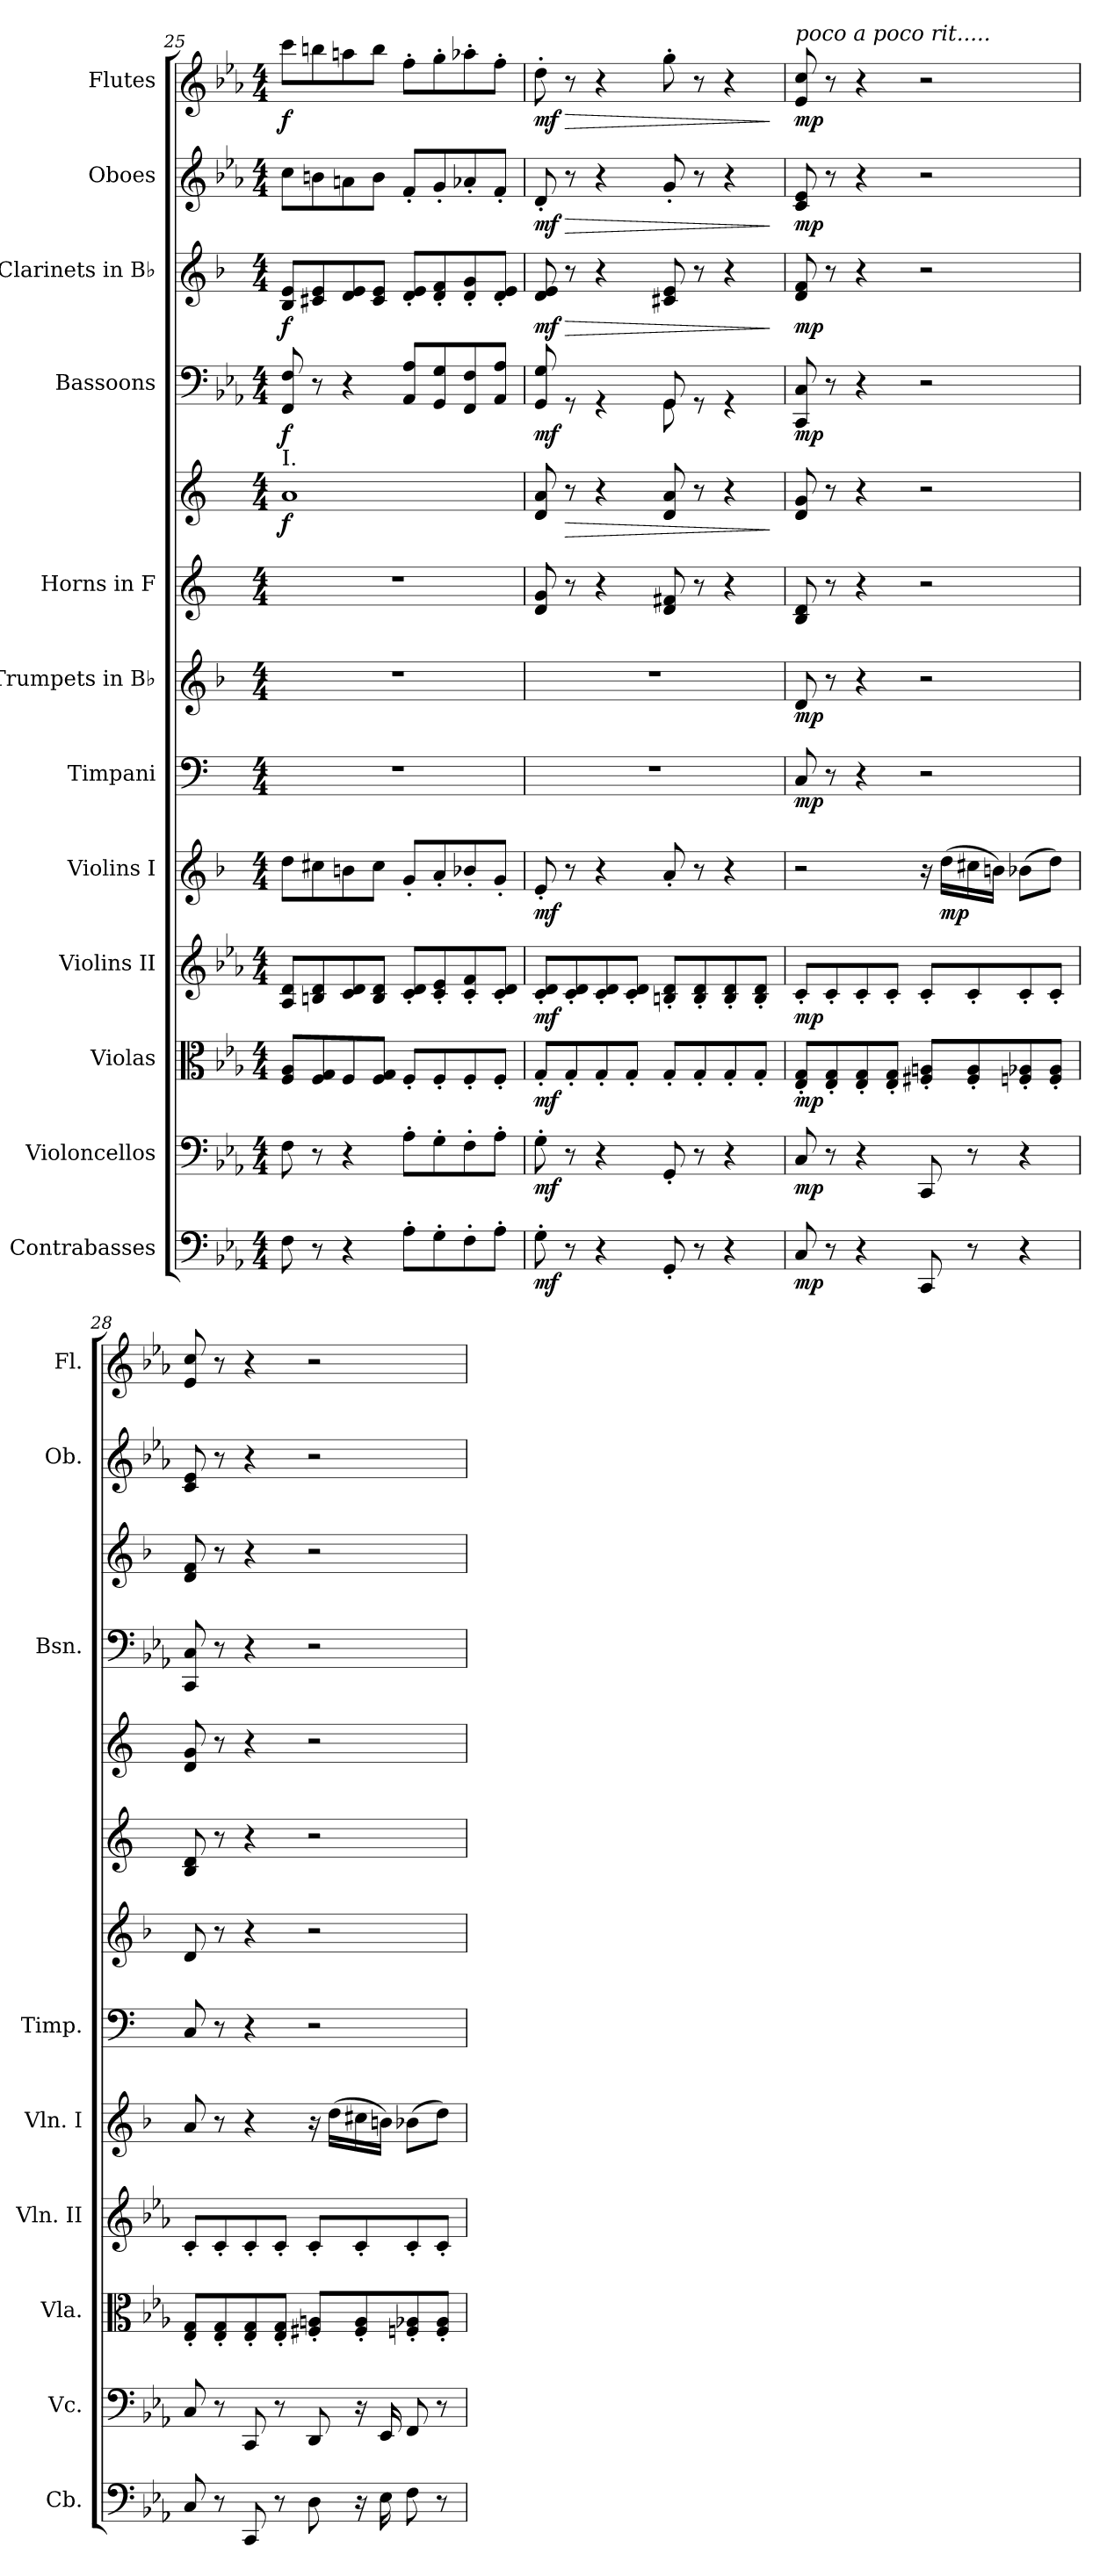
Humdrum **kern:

**kern	**dynam	**kern	**dynam	**kern	**dynam	**kern	**dynam	**kern	**dynam	**kern	**dynam	**kern	**dynam	**kern	**kern	**dynam	**kern	**dynam	**kern	**dynam	**kern	**dynam	**kern	**dynam
*part12	*part12	*part11	*part11	*part10	*part10	*part9	*part9	*part8	*part8	*part7	*part7	*part6	*part6	*part5	*part5	*part5	*part4	*part4	*part3	*part3	*part2	*part2	*part1	*part1
*staff13	*staff13	*staff12	*staff12	*staff11	*staff11	*staff10	*staff10	*staff9	*staff9	*staff8	*staff8	*staff7	*staff7	*staff6	*staff5	*staff5/6	*staff4	*staff4	*staff3	*staff3	*staff2	*staff2	*staff1	*staff1
*I"Contrabasses	*	*I"Violoncellos	*	*I"Violas	*	*I"Violins II	*	*I"Violins I	*	*I"Timpani	*	*I"Trumpets in B♭	*	*I"Horns in F	*	*	*I"Bassoons	*	*I"Clarinets in B♭	*	*I"Oboes	*	*I"Flutes	*
*I'Cb.	*	*I'Vc.	*	*I'Vla.	*	*I'Vln. II	*	*I'Vln. I	*	*I'Timp.	*	*	*	*	*	*	*I'Bsn.	*	*	*	*I'Ob.	*	*I'Fl.	*
*clefF4	*	*clefF4	*	*clefC3	*	*clefG2	*	*clefG2	*	*clefF4	*	*clefG2	*	*clefG2	*clefG2	*	*clefF4	*	*clefG2	*	*clefG2	*	*clefG2	*
*ITrd7c12	*	*	*	*	*	*	*	*ITrd1c2	*	*	*	*ITrd1c2	*	*ITrd4c7	*ITrd4c7	*	*	*	*ITrd1c2	*	*	*	*	*
*k[b-e-a-]	*	*k[b-e-a-]	*	*k[b-e-a-]	*	*k[b-e-a-]	*	*k[b-e-a-]	*	*k[]	*	*k[b-e-a-]	*	*k[b-]	*k[b-]	*	*k[b-e-a-]	*	*k[b-e-a-]	*	*k[b-e-a-]	*	*k[b-e-a-]	*
*M4/4	*	*M4/4	*	*M4/4	*	*M4/4	*	*M4/4	*	*M4/4	*	*M4/4	*	*M4/4	*M4/4	*	*M4/4	*	*M4/4	*	*M4/4	*	*M4/4	*
=25	=25	=25	=25	=25	=25	=25	=25	=25	=25	=25	=25	=25	=25	=25	=25	=25	=25	=25	=25	=25	=25	=25	=25	=25
!	!	!	!	!	!	!	!	!	!	!	!	!	!	!	!LO:TX:a:t=I.	!	!	!	!	!	!	!	!	!
!	!	!	!	!	!	!	!	!	!	!	!	!	!	!	!	!LO:DY:b	!	!LO:DY:b	!	!LO:DY:b	!	!	!	!LO:DY:b
8FF\	.	8F\	.	8F/ 8A-/L	.	8A-/ 8d/L	.	8cc\L	.	1r	.	1r	.	1r	1d	f	8FF/ 8F/	f	8A-/ 8d/L	f	8cc\L	.	8ccc\L	f
8r	.	8r	.	8F/ 8G/	.	8Bn/ 8d/	.	8bn\	.	.	.	.	.	.	.	.	8r	.	8Bn/ 8d/	.	8bn\	.	8bbn\	.
4r	.	4r	.	8F/	.	8c/ 8d/	.	8an\	.	.	.	.	.	.	.	.	4r	.	8c/ 8d/	.	8an\	.	8aan\	.
.	.	.	.	8F/ 8G/J	.	8B/ 8d/J	.	8b\J	.	.	.	.	.	.	.	.	.	.	8B/ 8d/J	.	8b\J	.	8bb\J	.
8AA-'\L	.	8A-'\L	.	8F'/L	.	8c/' 8d/'L	.	8f'/L	.	.	.	.	.	.	.	.	8AA-/ 8A-/L	.	8c/' 8d/'L	.	8f'/L	.	8ff'\L	.
8GG'\	.	8G'\	.	8F'/	.	8c/' 8e-/'	.	8g'/	.	.	.	.	.	.	.	.	8GG/ 8G/	.	8c/' 8e-/'	.	8g'/	.	8gg'\	.
8FF'\	.	8F'\	.	8F'/	.	8c/' 8f/'	.	8a-X'/	.	.	.	.	.	.	.	.	8FF/ 8F/	.	8c/' 8f/'	.	8a-X'/	.	8aa-X'\	.
8AA-'\J	.	8A-'\J	.	8F'/J	.	8c/' 8d/'J	.	8f'/J	.	.	.	.	.	.	.	.	8AA-/ 8A-/J	.	8c/' 8d/'J	.	8f'/J	.	8ff'\J	.
!!LO:PB:g=z
=26	=26	=26	=26	=26	=26	=26	=26	=26	=26	=26	=26	=26	=26	=26	=26	=26	=26	=26	=26	=26	=26	=26	=26	=26
*	*	*	*	*	*	*	*	*	*	*	*	*	*	*	*	*	*^	*	*	*	*	*	*	*
!	!LO:DY:b	!	!LO:DY:b	!	!LO:DY:b	!	!LO:DY:b	!	!LO:DY:b	!	!	!	!	!	!	!LO:DY:b=2	!	!	!	!	!	!	!	!	!
!	!	!	!	!	!	!	!	!	!	!	!	!	!	!	!	!LO:DY:n=1:b	!	!	!LO:DY:b	!	!LO:DY:b	!	!LO:DY:b	!	!LO:DY:b
8GG'\	mf	8G'\	mf	8G'/L	mf	8c/' 8d/'L	mf	8d'/	mf	1r	.	1r	.	8G/ 8c/	8G/ 8d/	mf mf	8GG/ 8G/	2ryy	mf	8c/ 8d/	mf	8d'/	mf	8dd'\	mf
!	!	!	!	!	!	!	!	!	!	!	!	!	!	!	!	!LO:HP:b	!	!	!	!	!LO:HP:b	!	!LO:HP:b	!	!LO:HP:b
8r	.	8r	.	8G'/	.	8c/' 8d/'	.	8r	.	.	.	.	.	8r	8r	>	8rGG	.	.	8r	>	8r	>	8r	>
4r	.	4r	.	8G'/	.	8c/' 8d/'	.	4r	.	.	.	.	.	4r	4r	.	4rGG	.	.	4r	.	4r	.	4r	.
.	.	.	.	8G'/J	.	8c/' 8d/'J	.	.	.	.	.	.	.	.	.	.	.	.	.	.	.	.	.	.	.
8GGG'/	.	8GG'/	.	8G'/L	.	8Bn/' 8d/'L	.	8g'/	.	.	.	.	.	8G/ 8Bn/	8G/ 8d/	.	8GG/	8GG\	.	8Bn/ 8d/	.	8g'/	.	8gg'\	.
8r	.	8r	.	8G'/	.	8B/' 8d/'	.	8r	.	.	.	.	.	8r	8r	.	8rGG	4.ryy	.	8r	.	8r	.	8r	.
4r	.	4r	.	8G'/	.	8B/' 8d/'	.	4r	.	.	.	.	.	4r	4r	.	4rGG	.	.	4r	.	4r	.	4r	.
.	.	.	.	8G'/J	.	8B/' 8d/'J	.	.	.	.	.	.	.	.	.	.	.	.	.	.	.	.	.	.	.
*	*	*	*	*	*	*	*	*	*	*	*	*	*	*	*	*	*v	*v	*	*	*	*	*	*	*
.	.	.	.	.	.	.	.	.	.	.	.	.	.	.	.	]	.	.	.	]	.	]	.	]
=27	=27	=27	=27	=27	=27	=27	=27	=27	=27	=27	=27	=27	=27	=27	=27	=27	=27	=27	=27	=27	=27	=27	=27	=27
*	*	*	*	*	*	*	*	*	*	*	*	*	*	*	*	*	*	*	*	*	*	*	*MM68	*
!	!	!	!	!	!	!	!	!	!	!	!	!	!	!	!	!	!	!	!	!	!	!	!LO:TX:a:i:t=poco    a   poco    rit.....	!
!	!LO:DY:b	!	!LO:DY:b	!	!LO:DY:b	!	!LO:DY:b	!	!	!	!LO:DY:b	!	!LO:DY:b	!	!	!LO:DY:b=2	!	!	!	!	!	!	!	!
!	!	!	!	!	!	!	!	!	!	!	!	!	!	!	!	!LO:DY:n=1:b	!	!LO:DY:b	!	!LO:DY:b	!	!LO:DY:b	!	!LO:DY:b
8CC/	mp	8C/	mp	8E-/' 8G/'L	mp	8c'/L	mp	2r	.	8C/	mp	8c/	mp	8E/ 8G/	8G/ 8c/	mp mp	8CC/ 8C/	mp	8c/ 8e-/	mp	8c/ 8e-/	mp	8e-/ 8cc/	mp
8r	.	8r	.	8E-/' 8G/'	.	8c'/	.	.	.	8r	.	8r	.	8r	8r	.	8r	.	8r	.	8r	.	8r	.
4r	.	4r	.	8E-/' 8G/'	.	8c'/	.	.	.	4r	.	4r	.	4r	4r	.	4r	.	4r	.	4r	.	4r	.
.	.	.	.	8E-/' 8G/'J	.	8c'/J	.	.	.	.	.	.	.	.	.	.	.	.	.	.	.	.	.	.
8CCC/	.	8CC/	.	8F#X/' 8An/'L	.	8c'/L	.	16r	.	2r	.	2r	.	2r	2r	.	2r	.	2r	.	2r	.	2r	.
!	!	!	!	!	!	!	!	!	!LO:DY:b	!	!	!	!	!	!	!	!	!	!	!	!	!	!	!
.	.	.	.	.	.	.	.	(16cc\LL	mp	.	.	.	.	.	.	.	.	.	.	.	.	.	.	.
8r	.	8r	.	8F#/' 8A/'	.	8c'/	.	16bn\	.	.	.	.	.	.	.	.	.	.	.	.	.	.	.	.
.	.	.	.	.	.	.	.	16an\JJ)	.	.	.	.	.	.	.	.	.	.	.	.	.	.	.	.
4r	.	4r	.	8Fn/' 8A-X/'	.	8c'/	.	(8a-X\L	.	.	.	.	.	.	.	.	.	.	.	.	.	.	.	.
.	.	.	.	8F/' 8A-/'J	.	8c'/J	.	8cc\J)	.	.	.	.	.	.	.	.	.	.	.	.	.	.	.	.
!!LO:PB:g=z
=28	=28	=28	=28	=28	=28	=28	=28	=28	=28	=28	=28	=28	=28	=28	=28	=28	=28	=28	=28	=28	=28	=28	=28	=28
8CC/	.	8C/	.	8E-/' 8G/'L	.	8c'/L	.	8g/	.	8C/	.	8c/	.	8E/ 8G/	8G/ 8c/	.	8CC/ 8C/	.	8c/ 8e-/	.	8c/ 8e-/	.	8e-/ 8cc/	.
8r	.	8r	.	8E-/' 8G/'	.	8c'/	.	8r	.	8r	.	8r	.	8r	8r	.	8r	.	8r	.	8r	.	8r	.
8CCC/	.	8CC/	.	8E-/' 8G/'	.	8c'/	.	4r	.	4r	.	4r	.	4r	4r	.	4r	.	4r	.	4r	.	4r	.
8r	.	8r	.	8E-/' 8G/'J	.	8c'/J	.	.	.	.	.	.	.	.	.	.	.	.	.	.	.	.	.	.
8DD\	.	8DD/	.	8F#X/' 8An/'L	.	8c'/L	.	16r	.	2r	.	2r	.	2r	2r	.	2r	.	2r	.	2r	.	2r	.
.	.	.	.	.	.	.	.	(16cc\LL	.	.	.	.	.	.	.	.	.	.	.	.	.	.	.	.
16r	.	16r	.	8F#/' 8A/'	.	8c'/	.	16bn\	.	.	.	.	.	.	.	.	.	.	.	.	.	.	.	.
16EE-\	.	16EE-/	.	.	.	.	.	16an\JJ)	.	.	.	.	.	.	.	.	.	.	.	.	.	.	.	.
8FF\	.	8FF/	.	8Fn/' 8A-X/'	.	8c'/	.	(8a-X\L	.	.	.	.	.	.	.	.	.	.	.	.	.	.	.	.
8r	.	8r	.	8F/' 8A-/'J	.	8c'/J	.	8cc\J)	.	.	.	.	.	.	.	.	.	.	.	.	.	.	.	.
=	=	=	=	=	=	=	=	=	=	=	=	=	=	=	=	=	=	=	=	=	=	=	=	=
*-	*-	*-	*-	*-	*-	*-	*-	*-	*-	*-	*-	*-	*-	*-	*-	*-	*-	*-	*-	*-	*-	*-	*-	*-
